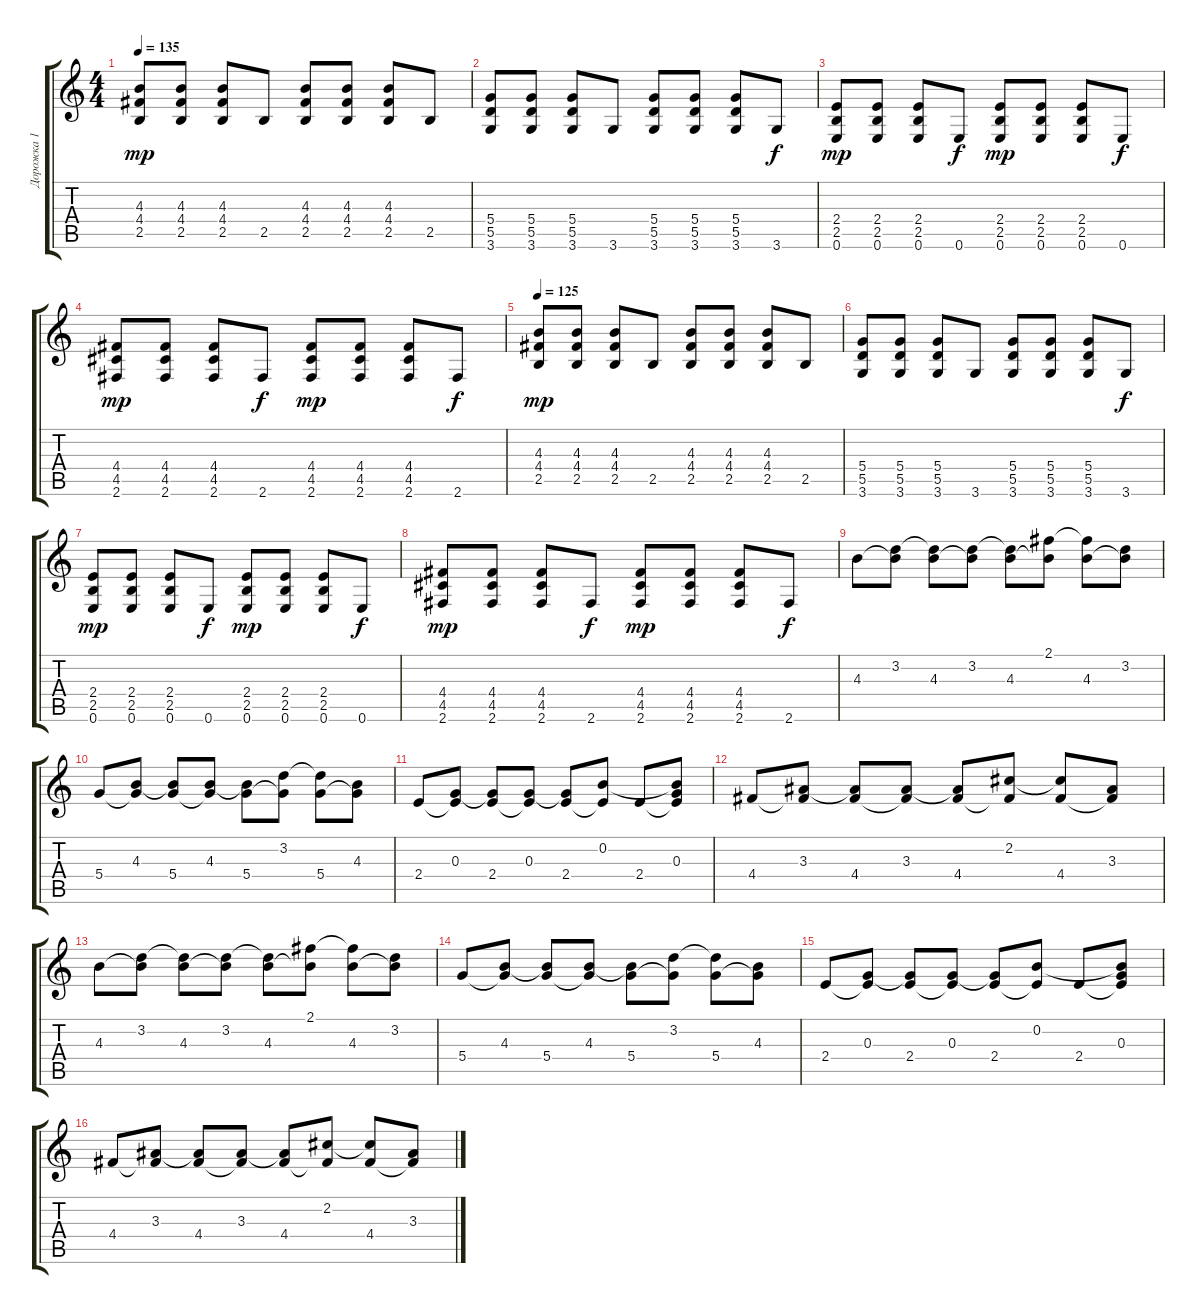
\track ("Дорожка 1" "Дорожка 1") {instrument distortionguitar}
\staff {score tabs}
\tuning (E4 B3 G3 D3 A2 E2) {hide}
\ts (4 4)
\tempo 130
\tempo 135
\clef g2
\ks c
(4.3 4.4 2.5).8{dy mp} (4.3 4.4 2.5).8 (4.3 4.4 2.5).8 2.5.8 (4.3 4.4 2.5).8 (4.3 4.4 2.5).8 (4.3 4.4 2.5).8 2.5.8 |
(5.4 5.5 3.6).8 (5.4 5.5 3.6).8 (5.4 5.5 3.6).8 3.6.8 (5.4 5.5 3.6).8 (5.4 5.5 3.6).8 (5.4 5.5 3.6).8 3.6.8{dy f} |
(2.4 2.5 0.6).8{dy mp} (2.4 2.5 0.6).8 (2.4 2.5 0.6).8 0.6.8{dy f} (2.4 2.5 0.6).8{dy mp} (2.4 2.5 0.6).8 (2.4 2.5 0.6).8 0.6.8{dy f} |
(4.4 4.5 2.6).8{dy mp} (4.4 4.5 2.6).8 (4.4 4.5 2.6).8 2.6.8{dy f} (4.4 4.5 2.6).8{dy mp} (4.4 4.5 2.6).8 (4.4 4.5 2.6).8 2.6.8{dy f} |
\tempo 125
(4.3 4.4 2.5).8{dy mp} (4.3 4.4 2.5).8 (4.3 4.4 2.5).8 2.5.8 (4.3 4.4 2.5).8 (4.3 4.4 2.5).8 (4.3 4.4 2.5).8 2.5.8 |
(5.4 5.5 3.6).8 (5.4 5.5 3.6).8 (5.4 5.5 3.6).8 3.6.8 (5.4 5.5 3.6).8 (5.4 5.5 3.6).8 (5.4 5.5 3.6).8 3.6.8{dy f} |
(2.4 2.5 0.6).8{dy mp} (2.4 2.5 0.6).8 (2.4 2.5 0.6).8 0.6.8{dy f} (2.4 2.5 0.6).8{dy mp} (2.4 2.5 0.6).8 (2.4 2.5 0.6).8 0.6.8{dy f} |
(4.4 4.5 2.6).8{dy mp} (4.4 4.5 2.6).8 (4.4 4.5 2.6).8 2.6.8{dy f} (4.4 4.5 2.6).8{dy mp} (4.4 4.5 2.6).8 (4.4 4.5 2.6).8 2.6.8{dy f} |
4.3.8 (3.2 4.3{t}).8 (3.2{t} 4.3).8 (3.2 4.3{t}).8 (3.2{t} 4.3).8 (2.1 4.3{t}).8 (2.1{t} 4.3).8 (3.2 4.3{t}).8 |
5.4.8 (4.3 5.4{t}).8 (4.3{t} 5.4).8 (4.3 5.4{t}).8 (4.3{t} 5.4).8 (3.2 5.4{t}).8 (3.2{t} 5.4).8 (4.3 5.4{t}).8 |
2.4.8 (0.3 2.4{t}).8 (0.3{t} 2.4).8 (0.3 2.4{t}).8 (0.3{t} 2.4).8 (0.2 2.4{t}).8 2.4.8 (0.2{t} 0.3 2.4{t}).8 |
4.4.8 (3.3 4.4{t}).8 (3.3{t} 4.4).8 (3.3 4.4{t}).8 (3.3{t} 4.4).8 (2.2 4.4{t}).8 (2.2{t} 4.4).8 (3.3 4.4{t}).8 |
4.3.8 (3.2 4.3{t}).8 (3.2{t} 4.3).8 (3.2 4.3{t}).8 (3.2{t} 4.3).8 (2.1 4.3{t}).8 (2.1{t} 4.3).8 (3.2 4.3{t}).8 |
5.4.8 (4.3 5.4{t}).8 (4.3{t} 5.4).8 (4.3 5.4{t}).8 (4.3{t} 5.4).8 (3.2 5.4{t}).8 (3.2{t} 5.4).8 (4.3 5.4{t}).8 |
2.4.8 (0.3 2.4{t}).8 (0.3{t} 2.4).8 (0.3 2.4{t}).8 (0.3{t} 2.4).8 (0.2 2.4{t}).8 2.4.8 (0.2{t} 0.3 2.4{t}).8 |
4.4.8 (3.3 4.4{t}).8 (3.3{t} 4.4).8 (3.3 4.4{t}).8 (3.3{t} 4.4).8 (2.2 4.4{t}).8 (2.2{t} 4.4).8 (3.3 4.4{t}).8
